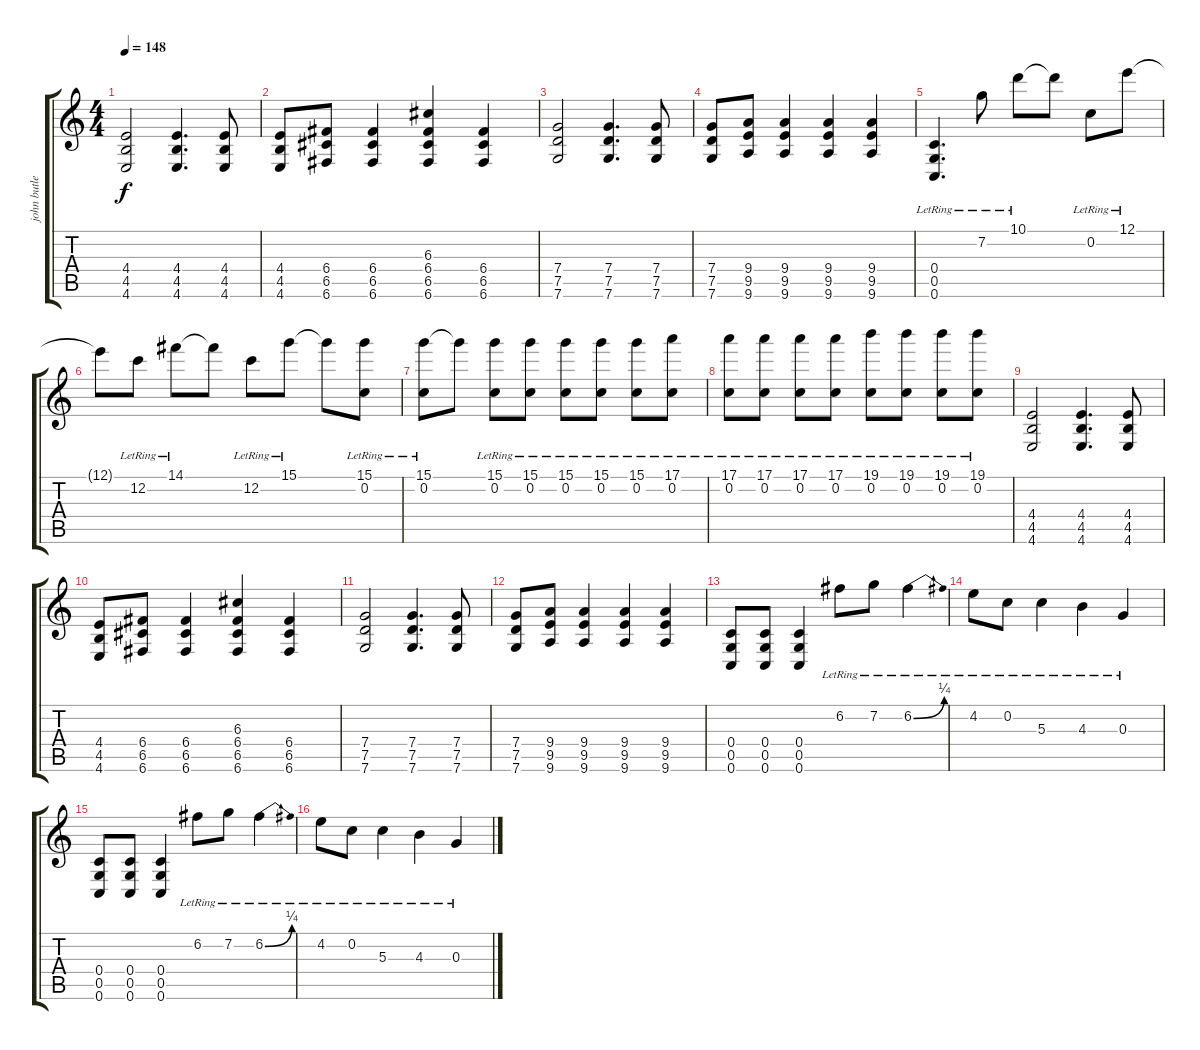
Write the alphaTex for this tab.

\track ("john butler ampliefied 11 string guitare" "john butle") {instrument overdrivenguitar}
\staff {score tabs}
\tuning (E4 C4 G3 C3 G2 C2) {hide}
\ts (4 4)
\tempo 148
\clef g2
\ks c
(4.4 4.5 4.6).2{dy f} (4.4 4.5 4.6).4{d} (4.4 4.5 4.6).8 |
(4.4 4.5 4.6).8 (6.4 6.5 6.6).8 (6.4 6.5 6.6).4 (6.3 6.4 6.5 6.6).4 (6.4 6.5 6.6).4 |
(7.4 7.5 7.6).2 (7.4 7.5 7.6).4{d} (7.4 7.5 7.6).8 |
(7.4 7.5 7.6).8 (9.4 9.5 9.6).8 (9.4 9.5 9.6).4 (9.4 9.5 9.6).4 (9.4 9.5 9.6).4 |
(0.4{lr} 0.5{lr} 0.6{lr}).4{d} 7.2{lr}.8 10.1{lr}.8 10.1{t}.8 0.2{lr}.8 12.1{lr}.8 |
12.1{t}.8 12.2{lr}.8 14.1{lr}.8 14.1{t}.8 12.2{lr}.8 15.1{lr}.8 15.1{t}.8 (15.1{lr} 0.2{lr}).8 |
(15.1{lr} 0.2{lr}).8 15.1{t}.8 (15.1{lr} 0.2{lr}).8 (15.1{lr} 0.2{lr}).8 (15.1{lr} 0.2{lr}).8 (15.1{lr} 0.2{lr}).8 (15.1{lr} 0.2{lr}).8 (17.1{lr} 0.2{lr}).8 |
(17.1{lr} 0.2{lr}).8 (17.1{lr} 0.2{lr}).8 (17.1{lr} 0.2{lr}).8 (17.1{lr} 0.2{lr}).8 (19.1{lr} 0.2{lr}).8 (19.1{lr} 0.2{lr}).8 (19.1{lr} 0.2{lr}).8 (19.1{lr} 0.2{lr}).8 |
(4.4 4.5 4.6).2 (4.4 4.5 4.6).4{d} (4.4 4.5 4.6).8 |
(4.4 4.5 4.6).8 (6.4 6.5 6.6).8 (6.4 6.5 6.6).4 (6.3 6.4 6.5 6.6).4 (6.4 6.5 6.6).4 |
(7.4 7.5 7.6).2 (7.4 7.5 7.6).4{d} (7.4 7.5 7.6).8 |
(7.4 7.5 7.6).8 (9.4 9.5 9.6).8 (9.4 9.5 9.6).4 (9.4 9.5 9.6).4 (9.4 9.5 9.6).4 |
(0.4 0.5 0.6).8 (0.4 0.5 0.6).8 (0.4 0.5 0.6).4 6.2{lr}.8 7.2{lr}.8 6.2{be (bend 0 0 60 1) lr}.4 |
4.2{lr}.8 0.2{lr}.8 5.3{lr}.4 4.3{lr}.4 0.3{lr}.4 |
(0.4 0.5 0.6).8 (0.4 0.5 0.6).8 (0.4 0.5 0.6).4 6.2{lr}.8 7.2{lr}.8 6.2{be (bend 0 0 60 1) lr}.4 |
4.2{lr}.8 0.2{lr}.8 5.3{lr}.4 4.3{lr}.4 0.3{lr}.4
